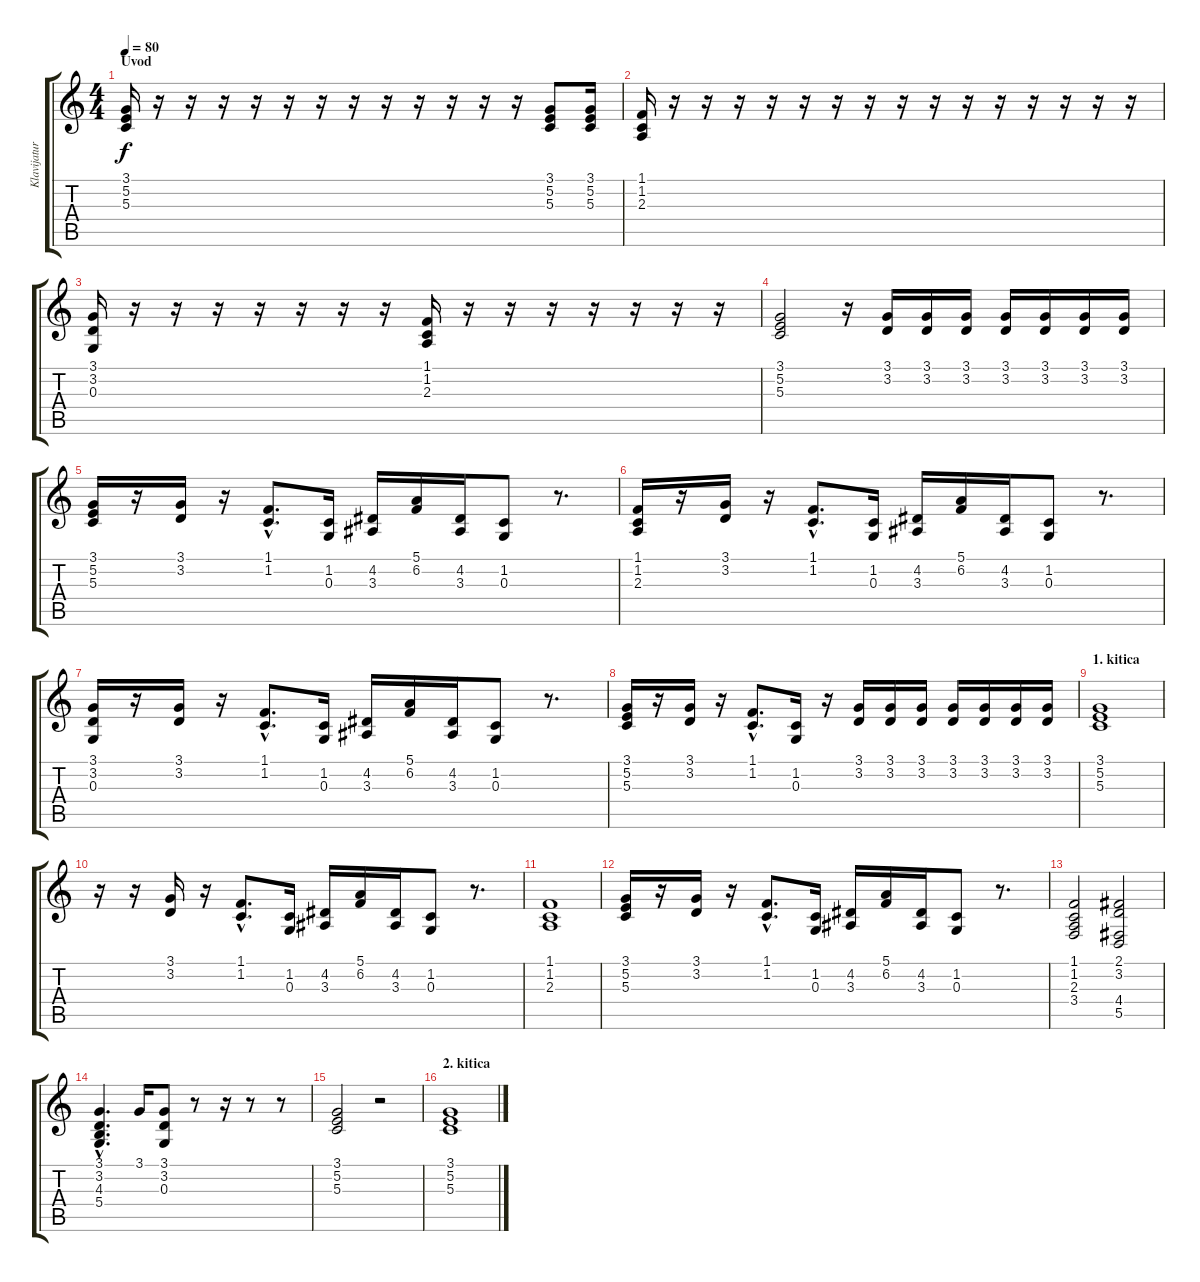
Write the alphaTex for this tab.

\track ("Klavijature" "Klavijatur") {instrument honkytonkpiano}
\staff {score tabs}
\tuning (E4 B3 G3 D3 A2 E2) {hide}
\ts (4 4)
\section ("" "Uvod")
\tempo 80
\clef g2
\ks c
(3.1 5.2 5.3).16{dy f instrument honkytonkpiano} r.16 r.16 r.16 r.16 r.16 r.16 r.16 r.16 r.16 r.16 r.16 r.16 (3.1 5.2 5.3).8 (3.1 5.2 5.3).16 |
(1.1 1.2 2.3).16 r.16 r.16 r.16 r.16 r.16 r.16 r.16 r.16 r.16 r.16 r.16 r.16 r.16 r.16 r.16 |
(3.1 3.2 0.3).16 r.16 r.16 r.16 r.16 r.16 r.16 r.16 (1.1 1.2 2.3).16 r.16 r.16 r.16 r.16 r.16 r.16 r.16 |
(3.1 5.2 5.3).2 r.16 (3.1 3.2).16 (3.1 3.2).16 (3.1 3.2).16 (3.1 3.2).16 (3.1 3.2).16 (3.1 3.2).16 (3.1 3.2).16 |
(3.1 5.2 5.3).16 r.16 (3.1 3.2).16 r.16 (1.1{hac} 1.2{hac}).8{d} (1.2 0.3).16 (4.2 3.3).16 (5.1 6.2).16 (4.2 3.3).16 (1.2 0.3).8 r.8{d} |
(1.1 1.2 2.3).16 r.16 (3.1 3.2).16 r.16 (1.1{hac} 1.2{hac}).8{d} (1.2 0.3).16 (4.2 3.3).16 (5.1 6.2).16 (4.2 3.3).16 (1.2 0.3).8 r.8{d} |
(3.1 3.2 0.3).16 r.16 (3.1 3.2).16 r.16 (1.1{hac} 1.2{hac}).8{d} (1.2 0.3).16 (4.2 3.3).16 (5.1 6.2).16 (4.2 3.3).16 (1.2 0.3).8 r.8{d} |
(3.1 5.2 5.3).16 r.16 (3.1 3.2).16 r.16 (1.1{hac} 1.2{hac}).8{d} (1.2 0.3).16 r.16 (3.1 3.2).16 (3.1 3.2).16 (3.1 3.2).16 (3.1 3.2).16 (3.1 3.2).16 (3.1 3.2).16 (3.1 3.2).16 |
\section ("" "1. kitica")
(3.1 5.2 5.3).1 |
r.16 r.16 (3.1 3.2).16 r.16 (1.1{hac} 1.2{hac}).8{d} (1.2 0.3).16 (4.2 3.3).16 (5.1 6.2).16 (4.2 3.3).16 (1.2 0.3).8 r.8{d} |
(1.1 1.2 2.3).1 |
(3.1 5.2 5.3).16 r.16 (3.1 3.2).16 r.16 (1.1{hac} 1.2{hac}).8{d} (1.2 0.3).16 (4.2 3.3).16 (5.1 6.2).16 (4.2 3.3).16 (1.2 0.3).8 r.8{d} |
(1.1 1.2 2.3 3.4).2 (2.1 3.2 4.4 5.5).2 |
(3.1{hac} 3.2{hac} 4.3{hac} 5.4{hac}).4{d} 3.1.16 (3.1 3.2 0.3).8 r.8 r.16 r.8 r.8 |
(3.1 5.2 5.3).2 r.2 |
\section ("" "2. kitica")
(3.1 5.2 5.3).1
